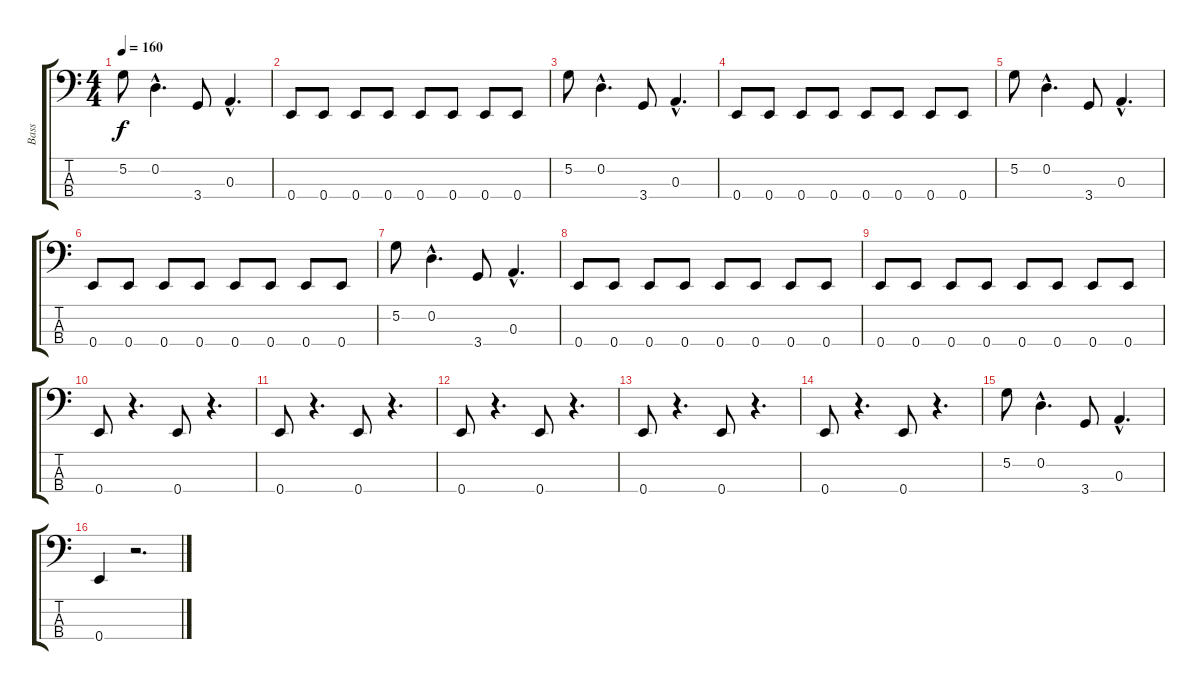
\track ("Bass" "Bass") {instrument electricbassfinger}
\staff {score tabs}
\tuning (G2 D2 A1 E1) {hide}
\ts (4 4)
\tempo 160
\clef f4
\ks c
5.2.8{dy f} 0.2{hac}.4{d} 3.4.8 0.3{hac}.4{d} |
0.4.8 0.4.8 0.4.8 0.4.8 0.4.8 0.4.8 0.4.8 0.4.8 |
5.2.8 0.2{hac}.4{d} 3.4.8 0.3{hac}.4{d} |
0.4.8 0.4.8 0.4.8 0.4.8 0.4.8 0.4.8 0.4.8 0.4.8 |
5.2.8 0.2{hac}.4{d} 3.4.8 0.3{hac}.4{d} |
0.4.8 0.4.8 0.4.8 0.4.8 0.4.8 0.4.8 0.4.8 0.4.8 |
5.2.8 0.2{hac}.4{d} 3.4.8 0.3{hac}.4{d} |
0.4.8 0.4.8 0.4.8 0.4.8 0.4.8 0.4.8 0.4.8 0.4.8 |
0.4.8 0.4.8 0.4.8 0.4.8 0.4.8 0.4.8 0.4.8 0.4.8 |
0.4.8 r.4{d} 0.4.8 r.4{d} |
0.4.8 r.4{d} 0.4.8 r.4{d} |
0.4.8 r.4{d} 0.4.8 r.4{d} |
0.4.8 r.4{d} 0.4.8 r.4{d} |
0.4.8 r.4{d} 0.4.8 r.4{d} |
5.2.8 0.2{hac}.4{d} 3.4.8 0.3{hac}.4{d} |
0.4.4 r.2{d}
